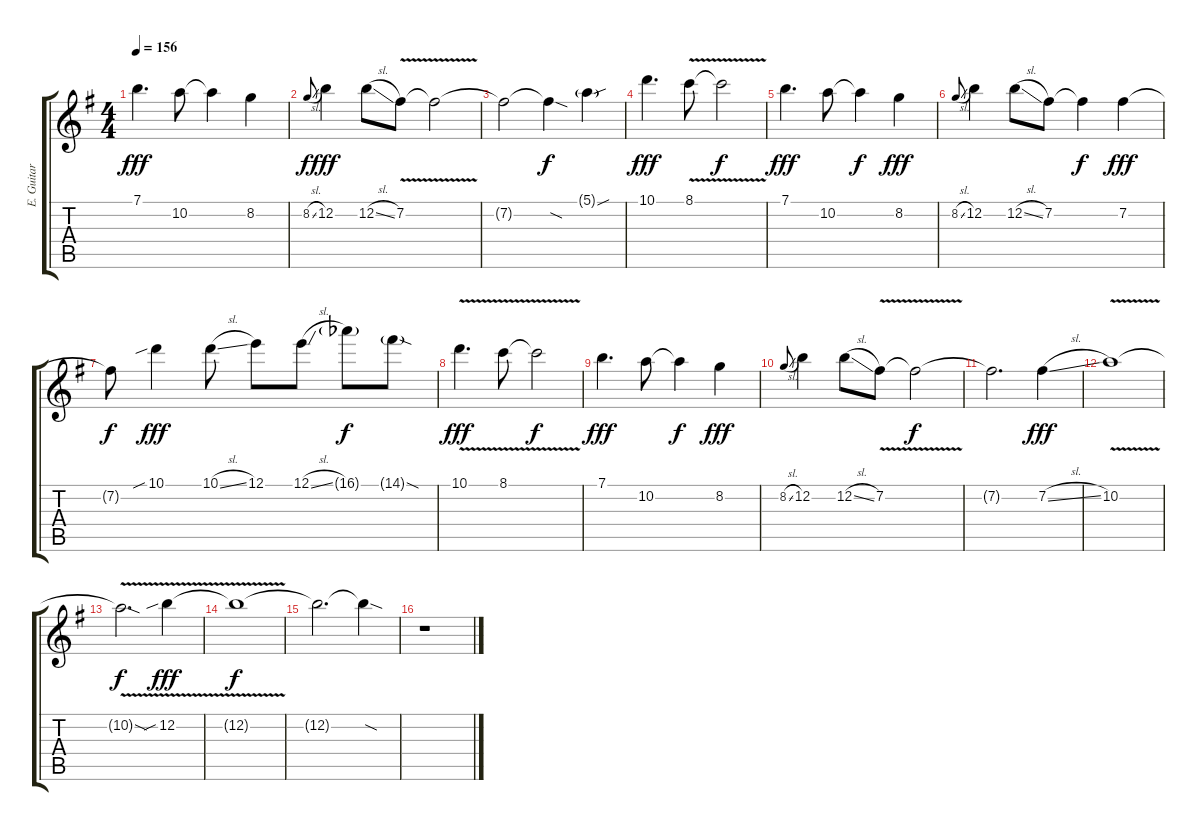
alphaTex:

\track ("E. Guitar I" "E. Guitar ") {instrument overdrivenguitar}
\staff {score tabs}
\tuning (E4 B3 G3 D3 A2 E2) {hide}
\ts (4 4)
\tempo 156
\clef g2
\ks g
7.1.4{d dy fff} 10.2.8 10.2{t}.4 8.2.4 |
8.2{sl}.8{gr onbeat dy f} 12.2.4{dy fff} 12.2{sl}.8 7.2{v}.8 7.2{t}.2 |
7.2{t}.2 7.2{sod t}.4{dy f} 5.1{sou g}.4 |
10.1.4{d dy fff} 8.1{v}.8 8.1{t}.2{dy f} |
7.1.4{d dy fff} 10.2.8 10.2{t}.4{dy f} 8.2.4{dy fff} |
8.2{sl}.8{gr onbeat} 12.2.4 12.2{sl}.8 7.2.8 7.2{t}.4{dy f} 7.2.4{dy fff} |
7.2{t}.8{dy f} 10.1{sib}.4{dy fff} 10.1{sl}.8 12.1.8 12.1{sl}.8 16.1{g acc b}.8{dy f} 14.1{sod g}.8 |
10.1{v}.4{d dy fff} 8.1{v}.8 8.1{t}.2{dy f} |
7.1.4{d dy fff} 10.2.8 10.2{t}.4{dy f} 8.2.4{dy fff} |
8.2{sl}.8{gr onbeat} 12.2.4 12.2{sl}.8 7.2{v}.8 7.2{t}.2{dy f} |
7.2{t}.2{d} 7.2{sl}.4{dy fff} |
10.2{v}.1 |
10.2{sod t}.2{d dy f} 12.2{v sib}.4{dy fff} |
12.2{t}.1{dy f} |
12.2{t}.2{d} 12.2{sod t}.4 |
r.1
